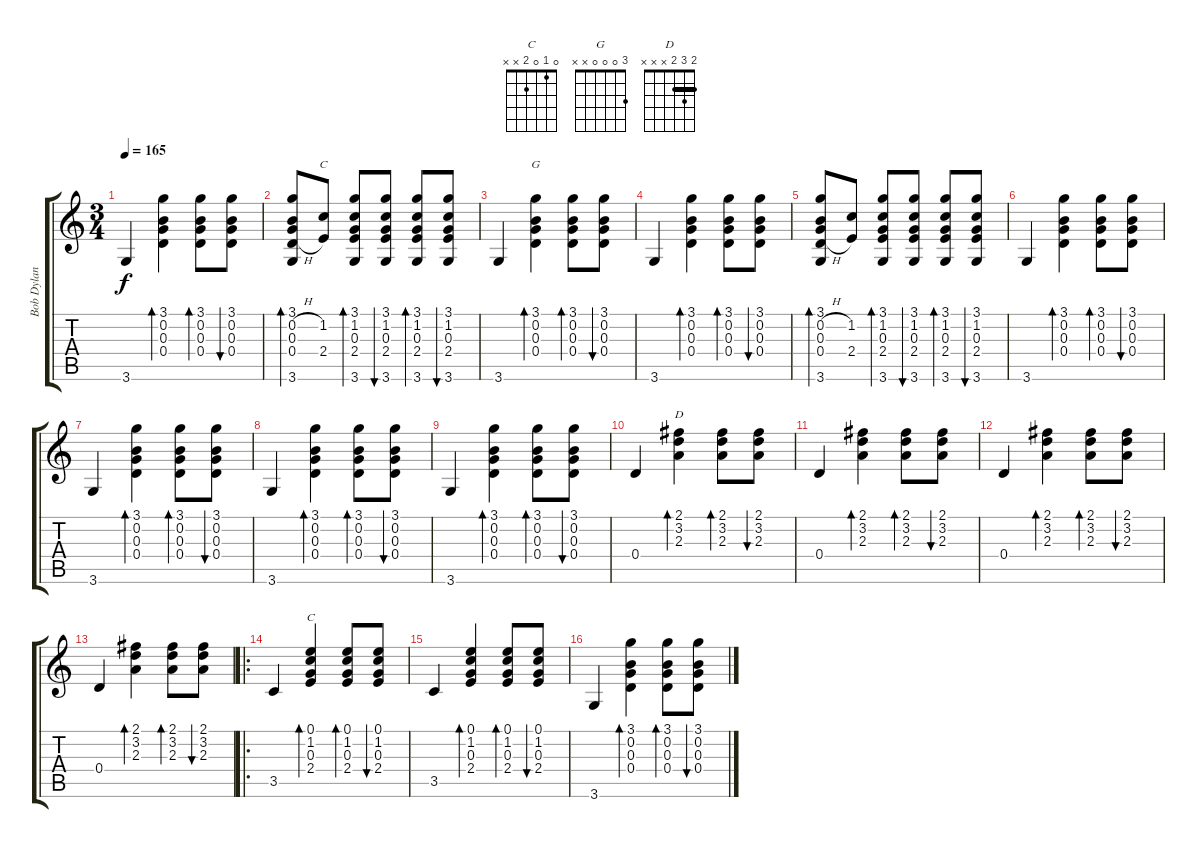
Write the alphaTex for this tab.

\track ("Bob Dylan Guitar" "Bob Dylan ") {instrument acousticguitarnylon}
\staff {score tabs}
\tuning (E4 B3 G3 D3 A2 E2) {hide}
\chord ("C" x 1 x 2 x x)
\chord ("G" 3 0 0 0 x x)
\chord ("D" 2 3 2 x x x) {barre 2}
\chord ("C" 0 1 0 2 x x)
\ts (3 4)
\tempo 165
\clef g2
\ks c
3.6.4{dy f} (3.1 0.2 0.3 0.4).4{bd 60} (3.1 0.2 0.3 0.4).8{bd 60} (3.1 0.2 0.3 0.4).8{bu 60} |
(3.1 0.2{h} 0.3 0.4{h} 3.6).8{bd 60} (1.2 2.4).8{ch "C"} (3.1 1.2 0.3 2.4 3.6).8{bd 60} (3.1 1.2 0.3 2.4 3.6).8{bu 60} (3.1 1.2 0.3 2.4 3.6).8{bd 60} (3.1 1.2 0.3 2.4 3.6).8{bu 60} |
3.6.4 (3.1 0.2 0.3 0.4).4{bd 60 ch "G"} (3.1 0.2 0.3 0.4).8{bd 60} (3.1 0.2 0.3 0.4).8{bu 60} |
3.6.4 (3.1 0.2 0.3 0.4).4{bd 60} (3.1 0.2 0.3 0.4).8{bd 60} (3.1 0.2 0.3 0.4).8{bu 60} |
(3.1 0.2{h} 0.3 0.4{h} 3.6).8{bd 60} (1.2 2.4).8 (3.1 1.2 0.3 2.4 3.6).8{bd 60} (3.1 1.2 0.3 2.4 3.6).8{bu 60} (3.1 1.2 0.3 2.4 3.6).8{bd 60} (3.1 1.2 0.3 2.4 3.6).8{bu 60} |
3.6.4 (3.1 0.2 0.3 0.4).4{bd 60} (3.1 0.2 0.3 0.4).8{bd 60} (3.1 0.2 0.3 0.4).8{bu 60} |
3.6.4 (3.1 0.2 0.3 0.4).4{bd 60} (3.1 0.2 0.3 0.4).8{bd 60} (3.1 0.2 0.3 0.4).8{bu 60} |
3.6.4 (3.1 0.2 0.3 0.4).4{bd 60} (3.1 0.2 0.3 0.4).8{bd 60} (3.1 0.2 0.3 0.4).8{bu 60} |
3.6.4 (3.1 0.2 0.3 0.4).4{bd 60} (3.1 0.2 0.3 0.4).8{bd 60} (3.1 0.2 0.3 0.4).8{bu 60} |
0.4.4 (2.1 3.2 2.3).4{bd 60 ch "D"} (2.1 3.2 2.3).8{bd 60} (2.1 3.2 2.3).8{bu 60} |
0.4.4 (2.1 3.2 2.3).4{bd 60} (2.1 3.2 2.3).8{bd 60} (2.1 3.2 2.3).8{bu 60} |
0.4.4 (2.1 3.2 2.3).4{bd 60} (2.1 3.2 2.3).8{bd 60} (2.1 3.2 2.3).8{bu 60} |
0.4.4 (2.1 3.2 2.3).4{bd 60} (2.1 3.2 2.3).8{bd 60} (2.1 3.2 2.3).8{bu 60} |
\ro
3.5.4 (0.1 1.2 0.3 2.4).4{bd 60 ch "C"} (0.1 1.2 0.3 2.4).8{bd 60} (0.1 1.2 0.3 2.4).8{bu 60} |
3.5.4 (0.1 1.2 0.3 2.4).4{bd 60} (0.1 1.2 0.3 2.4).8{bd 60} (0.1 1.2 0.3 2.4).8{bu 60} |
3.6.4 (3.1 0.2 0.3 0.4).4{bd 60} (3.1 0.2 0.3 0.4).8{bd 60} (3.1 0.2 0.3 0.4).8{bu 60}
